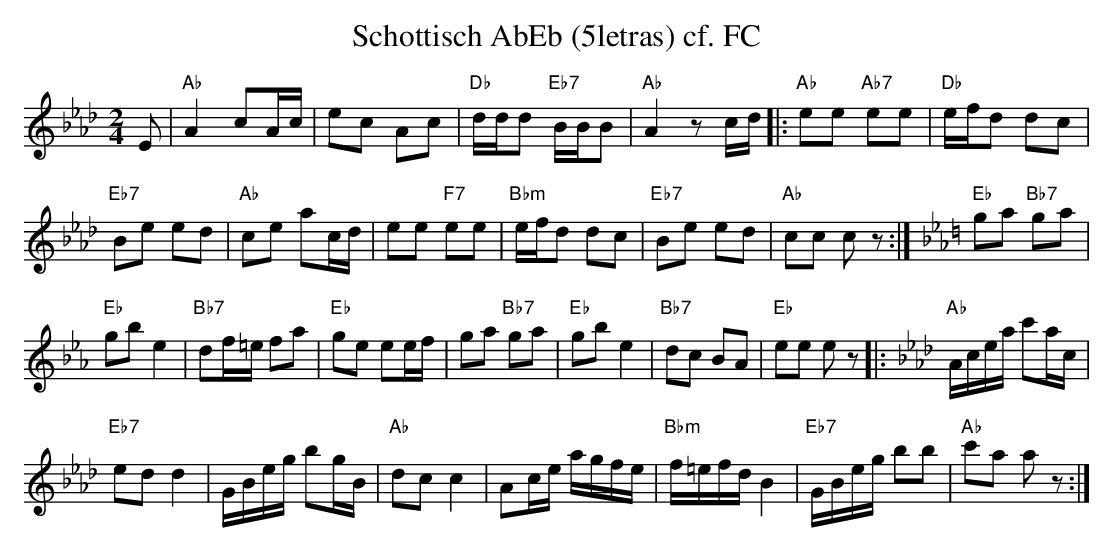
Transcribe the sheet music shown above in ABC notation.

X:1
T:Schottisch AbEb (5letras) cf. FC
M:2/4
L:1/16
K:Abmaj%%MIDI gchordon
E2 | "Ab"A4c2Ac | e2c2 A2c2 | "Db"ddd2 "Eb7"BBB2 | "Ab"A4z2cd |: "Ab"e2e2 "Ab7"e2e2 | "Db"efd2 d2c2 |
"Eb7"B2e2 e2d2 | "Ab"c2e2 a2cd | e2e2 "F7"e2e2 | "Bbm"efd2 d2c2 | "Eb7"B2e2 e2d2 | "Ab"c2c2 c2z2 :| [K:Ebmaj] "Eb"g2a2 "Bb7"g2a2 |
"Eb"g2b2e4 | "Bb7"d2f=e f2a2 | "Eb"g2e2 e2ef | g2a2 "Bb7"g2a2 | "Eb"g2b2e4 | "Bb7"d2c2 B2A2 | "Eb"e2e2 e2z2 |: [K:Abmaj] "Ab"Acea c'2ac |
"Eb7"e2d2d4 | GBeg b2gB | "Ab"d2c2c4 | A2ce agfe | "Bbm"f=efd B4 | "Eb7"GBeg b2b2 | "Ab"c'2a2 a2z2 :|
